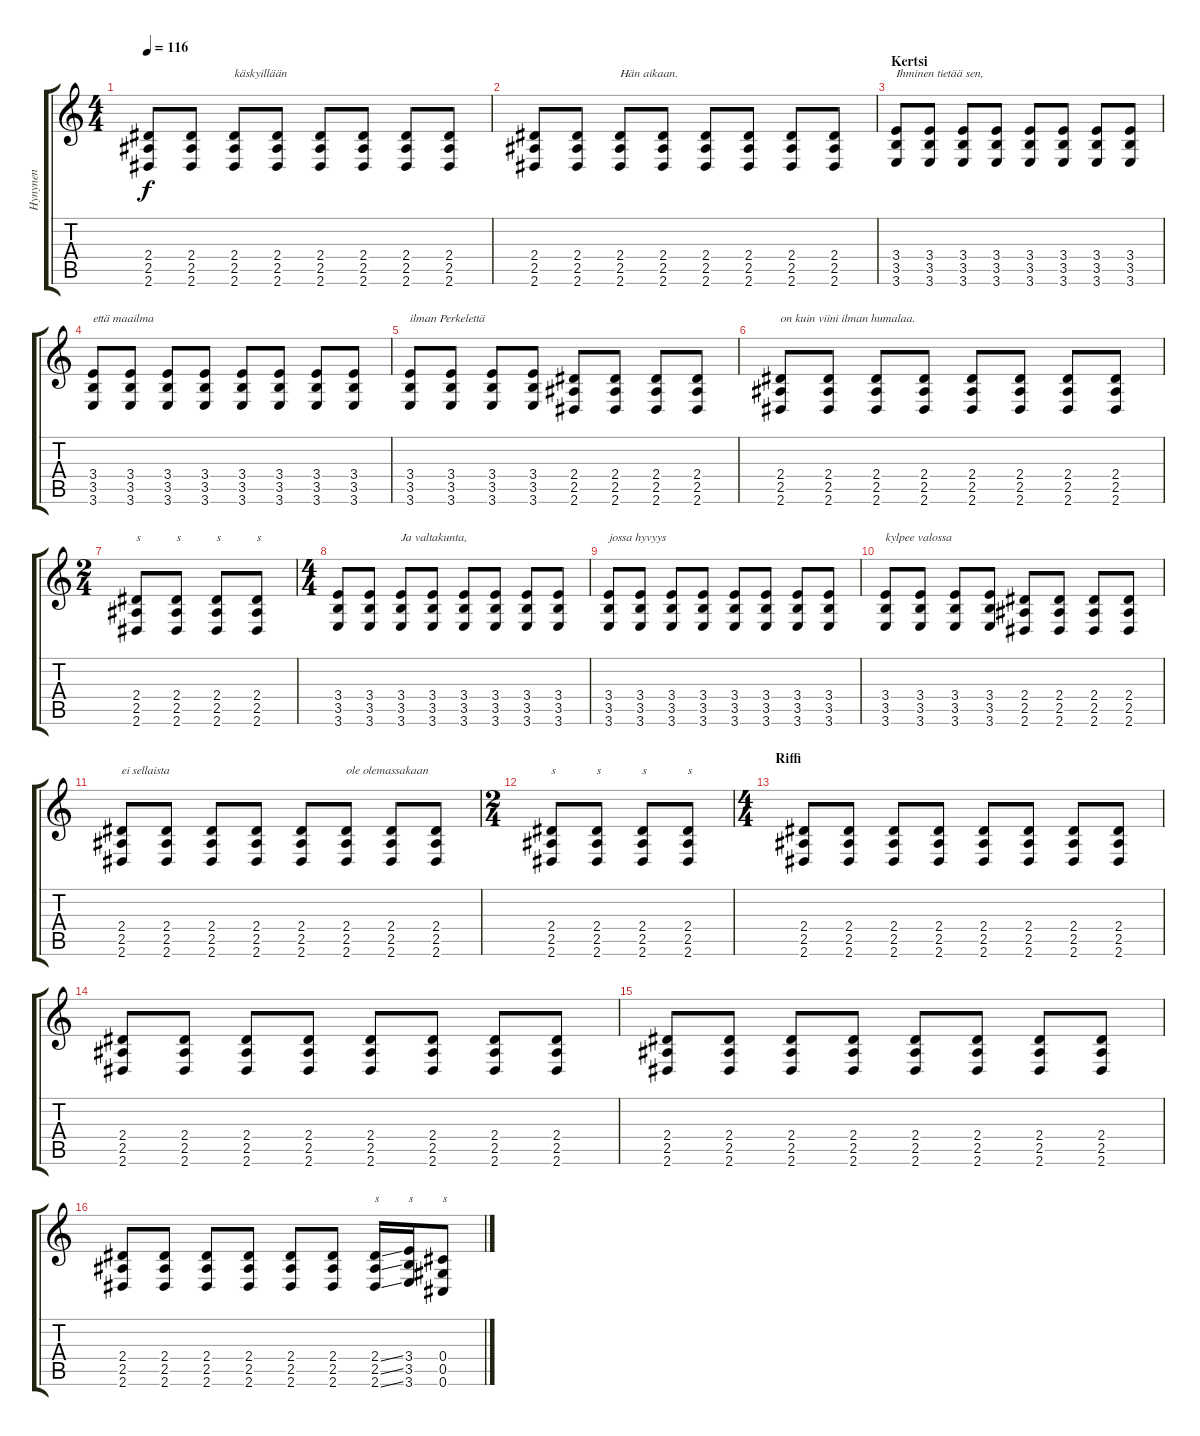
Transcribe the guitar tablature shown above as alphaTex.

\track ("Hynynen" "Hynynen") {instrument distortionguitar}
\staff {score tabs}
\tuning (Eb4 Bb3 Gb3 Db3 Ab2 Db2) {hide}
\ts (4 4)
\tempo 116
\clef g2
\ks c
(2.4 2.5 2.6).8{dy f} (2.4 2.5 2.6).8 (2.4 2.5 2.6).8{txt "käskyillään"} (2.4 2.5 2.6).8 (2.4 2.5 2.6).8 (2.4 2.5 2.6).8 (2.4 2.5 2.6).8 (2.4 2.5 2.6).8 |
(2.4 2.5 2.6).8 (2.4 2.5 2.6).8 (2.4 2.5 2.6).8{txt "Hän aikaan."} (2.4 2.5 2.6).8 (2.4 2.5 2.6).8 (2.4 2.5 2.6).8 (2.4 2.5 2.6).8 (2.4 2.5 2.6).8 |
\section ("" "Kertsi")
(3.4 3.5 3.6).8{txt "Ihminen tietää sen,"} (3.4 3.5 3.6).8 (3.4 3.5 3.6).8 (3.4 3.5 3.6).8 (3.4 3.5 3.6).8 (3.4 3.5 3.6).8 (3.4 3.5 3.6).8 (3.4 3.5 3.6).8 |
(3.4 3.5 3.6).8{txt "että maailma"} (3.4 3.5 3.6).8 (3.4 3.5 3.6).8 (3.4 3.5 3.6).8 (3.4 3.5 3.6).8 (3.4 3.5 3.6).8 (3.4 3.5 3.6).8 (3.4 3.5 3.6).8 |
(3.4 3.5 3.6).8{txt "ilman Perkelettä"} (3.4 3.5 3.6).8 (3.4 3.5 3.6).8 (3.4 3.5 3.6).8 (2.4 2.5 2.6).8 (2.4 2.5 2.6).8 (2.4 2.5 2.6).8 (2.4 2.5 2.6).8 |
(2.4 2.5 2.6).8{txt "on kuin viini ilman humalaa."} (2.4 2.5 2.6).8 (2.4 2.5 2.6).8 (2.4 2.5 2.6).8 (2.4 2.5 2.6).8 (2.4 2.5 2.6).8 (2.4 2.5 2.6).8 (2.4 2.5 2.6).8 |
\ts (2 4)
(2.4 2.5 2.6).8{txt "s"} (2.4 2.5 2.6).8{txt "s"} (2.4 2.5 2.6).8{txt "s"} (2.4 2.5 2.6).8{txt "s"} |
\ts (4 4)
(3.4 3.5 3.6).8 (3.4 3.5 3.6).8 (3.4 3.5 3.6).8{txt "Ja valtakunta,"} (3.4 3.5 3.6).8 (3.4 3.5 3.6).8 (3.4 3.5 3.6).8 (3.4 3.5 3.6).8 (3.4 3.5 3.6).8 |
(3.4 3.5 3.6).8{txt "jossa hyvyys"} (3.4 3.5 3.6).8 (3.4 3.5 3.6).8 (3.4 3.5 3.6).8 (3.4 3.5 3.6).8 (3.4 3.5 3.6).8 (3.4 3.5 3.6).8 (3.4 3.5 3.6).8 |
(3.4 3.5 3.6).8{txt "kylpee valossa"} (3.4 3.5 3.6).8 (3.4 3.5 3.6).8 (3.4 3.5 3.6).8 (2.4 2.5 2.6).8 (2.4 2.5 2.6).8 (2.4 2.5 2.6).8 (2.4 2.5 2.6).8 |
(2.4 2.5 2.6).8{txt "ei sellaista"} (2.4 2.5 2.6).8 (2.4 2.5 2.6).8 (2.4 2.5 2.6).8 (2.4 2.5 2.6).8 (2.4 2.5 2.6).8{txt "ole olemassakaan"} (2.4 2.5 2.6).8 (2.4 2.5 2.6).8 |
\ts (2 4)
(2.4 2.5 2.6).8{txt "s"} (2.4 2.5 2.6).8{txt "s"} (2.4 2.5 2.6).8{txt "s"} (2.4 2.5 2.6).8{txt "s"} |
\ts (4 4)
\section ("" "Riffi")
(2.4 2.5 2.6).8 (2.4 2.5 2.6).8 (2.4 2.5 2.6).8 (2.4 2.5 2.6).8 (2.4 2.5 2.6).8 (2.4 2.5 2.6).8 (2.4 2.5 2.6).8 (2.4 2.5 2.6).8 |
(2.4 2.5 2.6).8 (2.4 2.5 2.6).8 (2.4 2.5 2.6).8 (2.4 2.5 2.6).8 (2.4 2.5 2.6).8 (2.4 2.5 2.6).8 (2.4 2.5 2.6).8 (2.4 2.5 2.6).8 |
(2.4 2.5 2.6).8 (2.4 2.5 2.6).8 (2.4 2.5 2.6).8 (2.4 2.5 2.6).8 (2.4 2.5 2.6).8 (2.4 2.5 2.6).8 (2.4 2.5 2.6).8 (2.4 2.5 2.6).8 |
(2.4 2.5 2.6).8 (2.4 2.5 2.6).8 (2.4 2.5 2.6).8 (2.4 2.5 2.6).8 (2.4 2.5 2.6).8 (2.4 2.5 2.6).8 (2.4{ss} 2.5{ss} 2.6{ss}).16{txt "s"} (3.4 3.5 3.6).16{txt "s"} (0.4 0.5 0.6).8{txt "s"}
